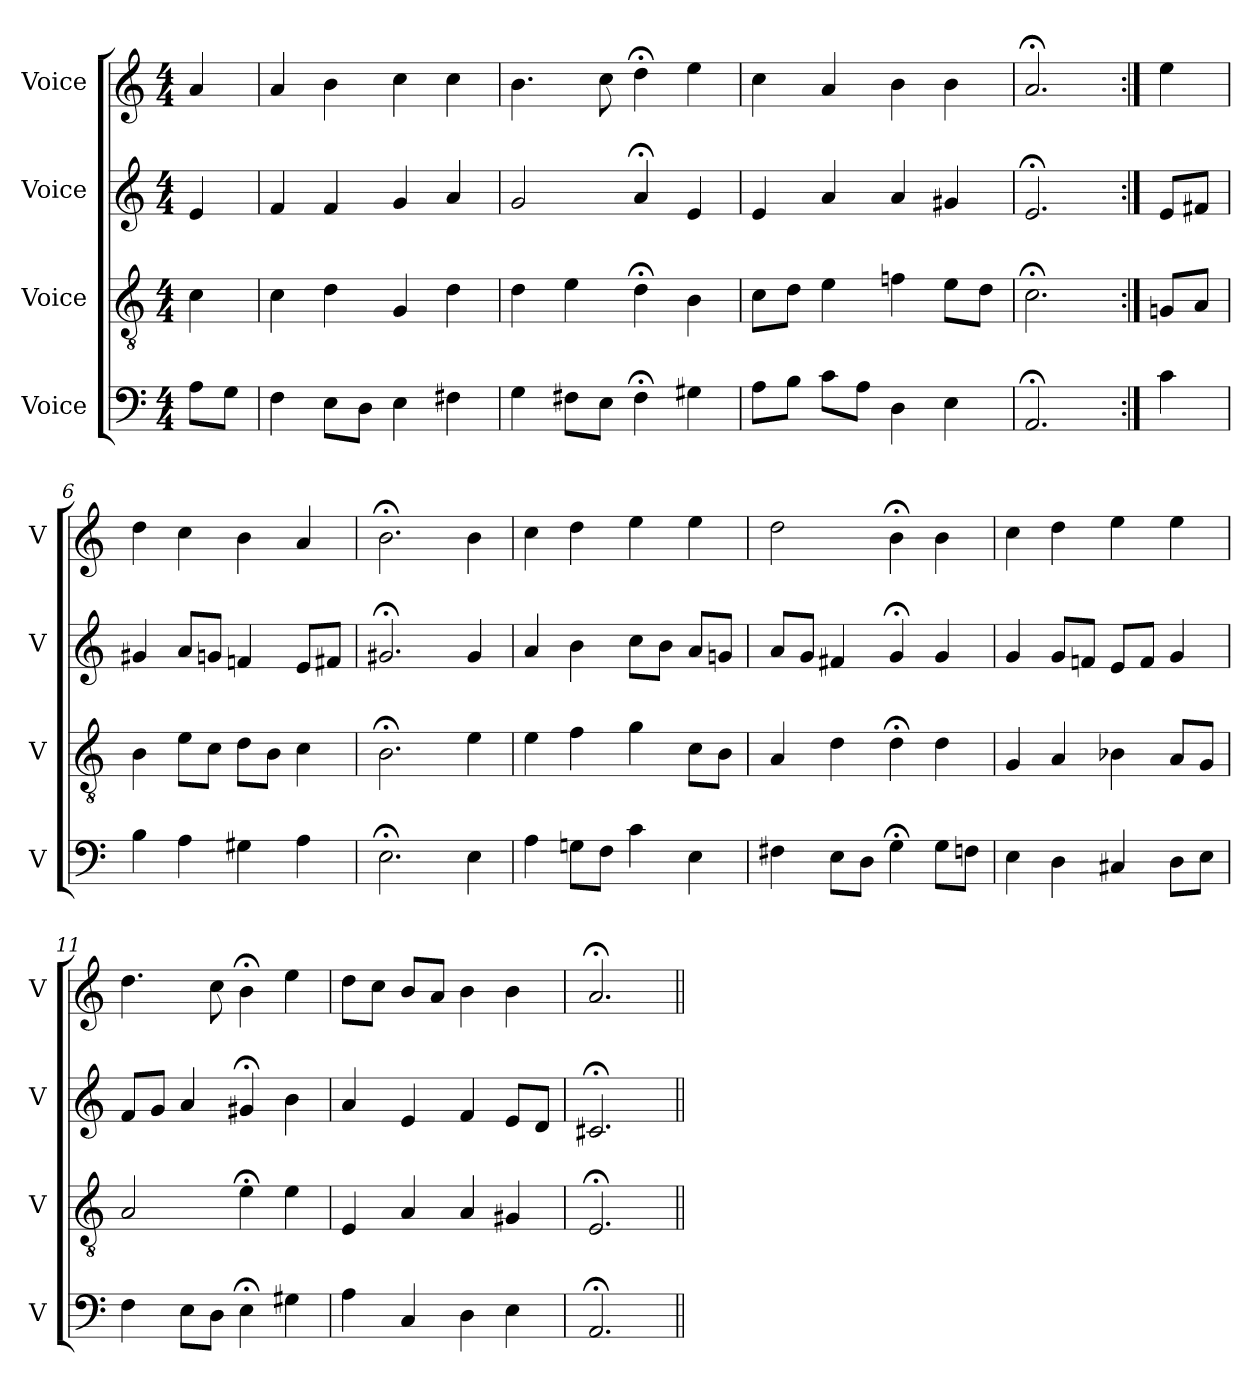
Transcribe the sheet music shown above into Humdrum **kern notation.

**kern	**kern	**kern	**kern
*part4	*part3	*part2	*part1
*staff4	*staff3	*staff2	*staff1
*I"Voice	*I"Voice	*I"Voice	*I"Voice
*I'V	*I'V	*I'V	*I'V
*clefF4	*clefGv2	*clefG2	*clefG2
*k[]	*k[]	*k[]	*k[]
*M4/4	*M4/4	*M4/4	*M4/4
=	=	=	=
8AL	4c	4e	4a
8GJ	.	.	.
=2	=2	=2	=2
4F	4c	4f	4a
8EL	4d	4f	4b
8DJ	.	.	.
4E	4G	4g	4cc
4F#X	4d	4a	4cc
=3	=3	=3	=3
4G	4d	2g	4.b
8F#XL	4e	.	.
8EJ	.	.	8cc
4F#;<	4d;<	4a;<	4dd;<
4G#X	4B	4e	4ee
=4	=4	=4	=4
8AL	8cL	4e	4cc
8BJ	8dJ	.	.
8cL	4e	4a	4a
8AJ	.	.	.
4D	4fn	4a	4b
4E	8eL	4g#X	4b
.	8dJ	.	.
=	=	=	=
2.AA;<	2.c;<	2.e;<	2.a;<
=5:|!	=5:|!	=5:|!	=5:|!
4c	8GnL	8eL	4ee
.	8AJ	8f#XJ	.
=6	=6	=6	=6
4B	4B	4g#X	4dd
4A	8eL	8aL	4cc
.	8cJ	8gnJ	.
4G#X	8dL	4fn	4b
.	8BJ	.	.
4A	4c	8eL	4a
.	.	8f#XJ	.
=7	=7	=7	=7
2.E;<	2.B;<	2.g#X;<	2.b;<
4E	4e	4g#	4b
=8	=8	=8	=8
4A	4e	4a	4cc
8GnL	4f	4b	4dd
8FJ	.	.	.
4c	4g	8ccL	4ee
.	.	8bJ	.
4E	8cL	8aL	4ee
.	8BJ	8gnJ	.
=9	=9	=9	=9
4F#X	4A	8aL	2dd
.	.	8gJ	.
8EL	4d	4f#X	.
8DJ	.	.	.
4G;<	4d;<	4g;<	4b;<
8GL	4d	4g	4b
8FnJ	.	.	.
=10	=10	=10	=10
4E	4G	4g	4cc
4D	4A	8gL	4dd
.	.	8fnJ	.
4C#X	4B-X	8eL	4ee
.	.	8fJ	.
8DL	8AL	4g	4ee
8EJ	8GJ	.	.
=11	=11	=11	=11
4F	2A	8fL	4.dd
.	.	8gJ	.
8EL	.	4a	.
8DJ	.	.	8cc
4E;<	4e;<	4g#X;<	4b;<
4G#X	4e	4b	4ee
=12	=12	=12	=12
4A	4E	4a	8ddL
.	.	.	8ccJ
4C	4A	4e	8bL
.	.	.	8aJ
4D	4A	4f	4b
4E	4G#X	8eL	4b
.	.	8dJ	.
=13	=13	=13	=13
2.AA;<	2.E;<	2.c#X;<	2.a;<
=||	=||	=||	=||
*-	*-	*-	*-
